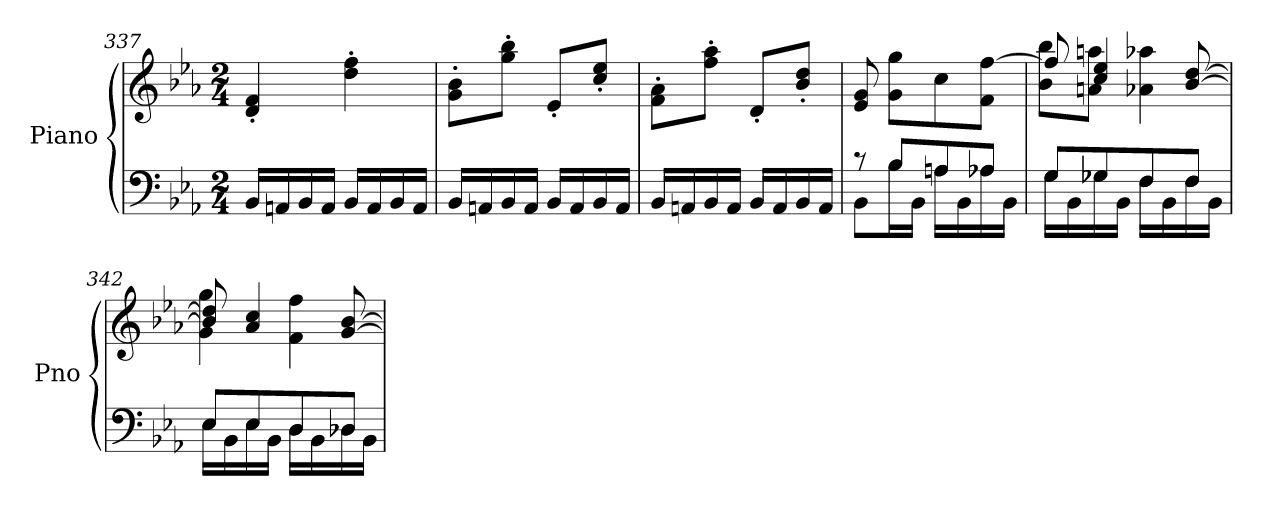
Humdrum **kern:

**kern	**kern
*part1	*part1
*staff2	*staff1
*I"Piano	*
*I'Pno	*
*clefF4	*clefG2
*k[b-e-a-]	*k[b-e-a-]
*M2/4	*M2/4
=337	=337
16BB-/LL	4d/' 4f/'
16AAn/	.
16BB-/	.
16AA/JJ	.
16BB-/LL	4dd\' 4ff\'
16AA/	.
16BB-/	.
16AA/JJ	.
!!LO:PB:g=z
=338	=338
16BB-/LL	8g\' 8b-\'L
16AAn/	.
16BB-/	8gg\' 8bb-\'J
16AA/JJ	.
16BB-/LL	8e-'/L
16AA/	.
16BB-/	8cc/' 8ee-/'J
16AA/JJ	.
=339	=339
16BB-/LL	8f\' 8a-\'L
16AAn/	.
16BB-/	8ff\' 8aa-\'J
16AA/JJ	.
16BB-/LL	8d'/L
16AA/	.
16BB-/	8b-/' 8dd/'J
16AA/JJ	.
=340	=340
*^	*
8r	8BB-\L	8e-/ 8g/
8B-/L	16B-\L	8g\ 8gg\L
.	16BB-\JJ	.
8An/	16A\LL	8cc\
.	16BB-\	.
8A-X/J	16A-\	8f\ [8ff\J
.	16BB-\JJ	.
=341	=341	=341
*	*	*^
8G/L	16G\LL	8ff/]	8b-\ 8bb-\L
.	16BB-\	.	.
8G-X/	16G-\	4cc/ 4ee-/	8an\ 8aan\J
.	16BB-\JJ	.	.
8F/	16F\LL	.	4a-X\ 4aa-X\
.	16BB-\	.	.
8F/J	16F\	[8b-/ [8dd/	.
.	16BB-\JJ	.	.
=342	=342	=342	=342
8E-/L	16E-\LL	8b-/] 8dd/]	4g\ 4gg\
.	16BB-\	.	.
8E-/	16E-\	4a-/ 4cc/	.
.	16BB-\JJ	.	.
8D/	16D\LL	.	4f\ 4ff\
.	16BB-\	.	.
8D-X/J	16D-\	[8g/ [8b-/	.
.	16BB-\JJ	.	.
*v	*v	*	*
*	*v	*v
=	=
*-	*-
